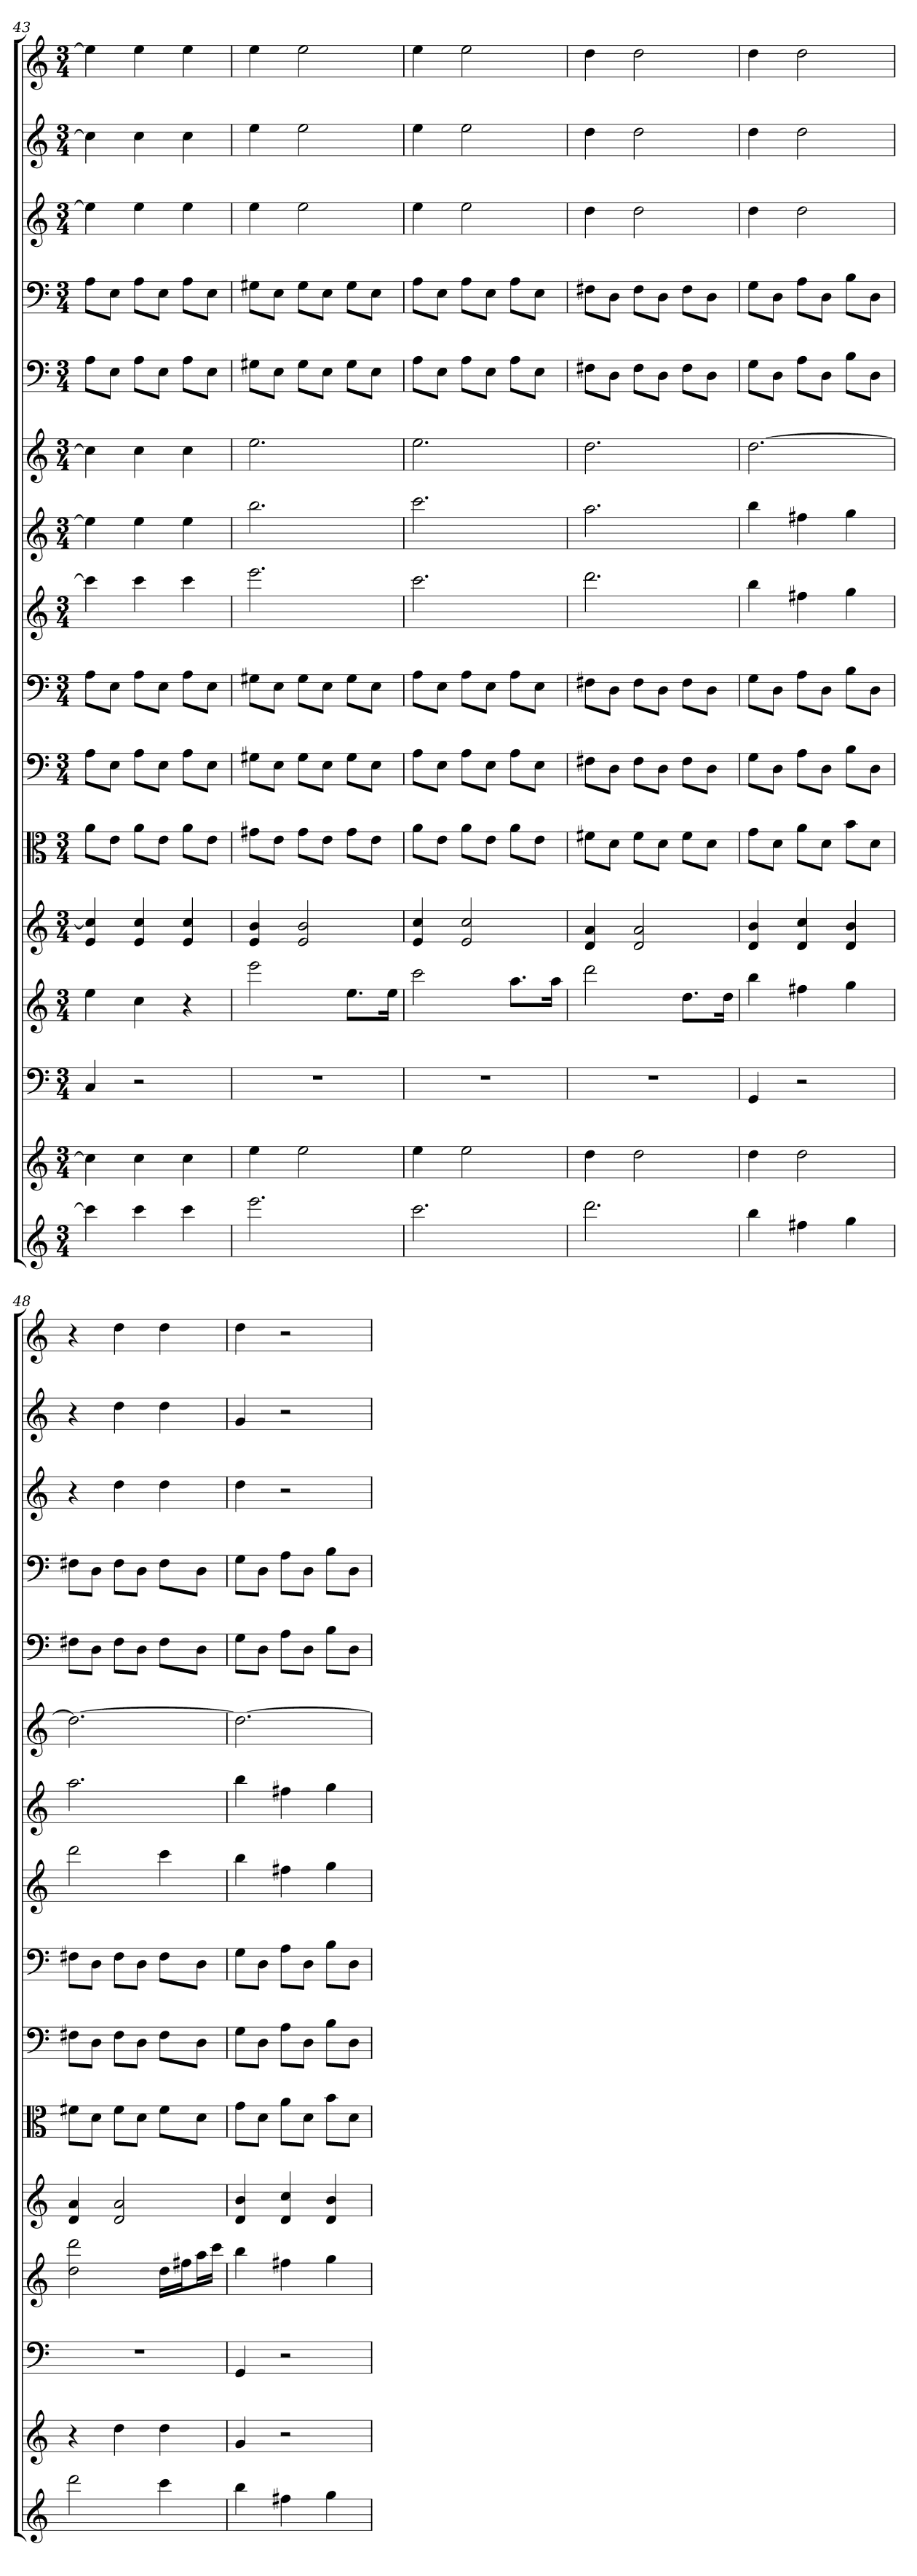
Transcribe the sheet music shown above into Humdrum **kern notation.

**kern	**kern	**kern	**kern	**kern	**kern	**kern	**kern	**kern	**kern	**kern	**kern	**kern	**kern	**kern	**kern
*part16	*part15	*part14	*part13	*part12	*part11	*part10	*part9	*part8	*part7	*part6	*part5	*part4	*part3	*part2	*part1
*staff16	*staff15	*staff14	*staff13	*staff12	*staff11	*staff10	*staff9	*staff8	*staff7	*staff6	*staff5	*staff4	*staff3	*staff2	*staff1
*	*	*clefF4	*	*	*clefC3	*clefF4	*clefF4	*	*	*	*clefF4	*clefF4	*	*	*
*k[]	*k[]	*k[]	*k[]	*k[]	*k[]	*k[]	*k[]	*k[]	*k[]	*k[]	*k[]	*k[]	*k[]	*k[]	*k[]
*C:	*C:	*C:	*C:	*C:	*C:	*C:	*C:	*C:	*C:	*C:	*C:	*C:	*C:	*C:	*C:
*M3/4	*M3/4	*M3/4	*M3/4	*M3/4	*M3/4	*M3/4	*M3/4	*M3/4	*M3/4	*M3/4	*M3/4	*M3/4	*M3/4	*M3/4	*M3/4
=43	=43	=43	=43	=43	=43	=43	=43	=43	=43	=43	=43	=43	=43	=43	=43
4ccc]	4cc]	4C	4ee	4e 4cc]	8a\L	8A\L	8A\L	4ccc]	4ee]	4cc]	8A\L	8A\L	4ee]	4cc]	4ee]
.	.	.	.	.	8e\J	8E\J	8E\J	.	.	.	8E\J	8E\J	.	.	.
4ccc	4cc	2r	4cc	4e 4cc	8a\L	8A\L	8A\L	4ccc	4ee	4cc	8A\L	8A\L	4ee	4cc	4ee
.	.	.	.	.	8e\J	8E\J	8E\J	.	.	.	8E\J	8E\J	.	.	.
4ccc	4cc	.	4r	4e 4cc	8a\L	8A\L	8A\L	4ccc	4ee	4cc	8A\L	8A\L	4ee	4cc	4ee
.	.	.	.	.	8e\J	8E\J	8E\J	.	.	.	8E\J	8E\J	.	.	.
=44	=44	=44	=44	=44	=44	=44	=44	=44	=44	=44	=44	=44	=44	=44	=44
2.eee	4ee	2.r	2eee	4e 4b	8g#X\L	8G#X\L	8G#X\L	2.eee	2.bb	2.ee	8G#X\L	8G#X\L	4ee	4ee	4ee
.	.	.	.	.	8e\J	8E\J	8E\J	.	.	.	8E\J	8E\J	.	.	.
.	2ee	.	.	2e 2b	8g#\L	8G#\L	8G#\L	.	.	.	8G#\L	8G#\L	2ee	2ee	2ee
.	.	.	.	.	8e\J	8E\J	8E\J	.	.	.	8E\J	8E\J	.	.	.
.	.	.	8.eeL	.	8g#\L	8G#\L	8G#\L	.	.	.	8G#\L	8G#\L	.	.	.
.	.	.	.	.	8e\J	8E\J	8E\J	.	.	.	8E\J	8E\J	.	.	.
.	.	.	16eeJk	.	.	.	.	.	.	.	.	.	.	.	.
=45	=45	=45	=45	=45	=45	=45	=45	=45	=45	=45	=45	=45	=45	=45	=45
2.ccc	4ee	2.r	2ccc	4e 4cc	8a\L	8A\L	8A\L	2.ccc	2.ccc	2.ee	8A\L	8A\L	4ee	4ee	4ee
.	.	.	.	.	8e\J	8E\J	8E\J	.	.	.	8E\J	8E\J	.	.	.
.	2ee	.	.	2e 2cc	8a\L	8A\L	8A\L	.	.	.	8A\L	8A\L	2ee	2ee	2ee
.	.	.	.	.	8e\J	8E\J	8E\J	.	.	.	8E\J	8E\J	.	.	.
.	.	.	8.aaL	.	8a\L	8A\L	8A\L	.	.	.	8A\L	8A\L	.	.	.
.	.	.	.	.	8e\J	8E\J	8E\J	.	.	.	8E\J	8E\J	.	.	.
.	.	.	16aaJk	.	.	.	.	.	.	.	.	.	.	.	.
=46	=46	=46	=46	=46	=46	=46	=46	=46	=46	=46	=46	=46	=46	=46	=46
2.ddd	4dd	2.r	2ddd	4d 4a	8f#X\L	8F#X\L	8F#X\L	2.ddd	2.aa	2.dd	8F#X\L	8F#X\L	4dd	4dd	4dd
.	.	.	.	.	8d\J	8D\J	8D\J	.	.	.	8D\J	8D\J	.	.	.
.	2dd	.	.	2d 2a	8f#\L	8F#\L	8F#\L	.	.	.	8F#\L	8F#\L	2dd	2dd	2dd
.	.	.	.	.	8d\J	8D\J	8D\J	.	.	.	8D\J	8D\J	.	.	.
.	.	.	8.ddL	.	8f#\L	8F#\L	8F#\L	.	.	.	8F#\L	8F#\L	.	.	.
.	.	.	.	.	8d\J	8D\J	8D\J	.	.	.	8D\J	8D\J	.	.	.
.	.	.	16ddJk	.	.	.	.	.	.	.	.	.	.	.	.
=47	=47	=47	=47	=47	=47	=47	=47	=47	=47	=47	=47	=47	=47	=47	=47
4bb	4dd	4GG	4bb	4d 4b	8g\L	8G\L	8G\L	4bb	4bb	[2.dd	8G\L	8G\L	4dd	4dd	4dd
.	.	.	.	.	8d\J	8D\J	8D\J	.	.	.	8D\J	8D\J	.	.	.
4ff#X	2dd	2r	4ff#X	4d 4cc	8a\L	8A\L	8A\L	4ff#X	4ff#X	.	8A\L	8A\L	2dd	2dd	2dd
.	.	.	.	.	8d\J	8D\J	8D\J	.	.	.	8D\J	8D\J	.	.	.
4gg	.	.	4gg	4d 4b	8b\L	8B\L	8B\L	4gg	4gg	.	8B\L	8B\L	.	.	.
.	.	.	.	.	8d\J	8D\J	8D\J	.	.	.	8D\J	8D\J	.	.	.
=48	=48	=48	=48	=48	=48	=48	=48	=48	=48	=48	=48	=48	=48	=48	=48
2ddd	4r	2.r	2dd 2ddd	4d 4a	8f#X\L	8F#X\L	8F#X\L	2ddd	2.aa	2.dd_	8F#X\L	8F#X\L	4r	4r	4r
.	.	.	.	.	8d\J	8D\J	8D\J	.	.	.	8D\J	8D\J	.	.	.
.	4dd	.	.	2d 2a	8f#\L	8F#\L	8F#\L	.	.	.	8F#\L	8F#\L	4dd	4dd	4dd
.	.	.	.	.	8d\J	8D\J	8D\J	.	.	.	8D\J	8D\J	.	.	.
4ccc	4dd	.	16ddLL	.	8f#\L	8F#\L	8F#\L	4ccc	.	.	8F#\L	8F#\L	4dd	4dd	4dd
.	.	.	16ff#XJ	.	.	.	.	.	.	.	.	.	.	.	.
.	.	.	16aaL	.	8d\J	8D\J	8D\J	.	.	.	8D\J	8D\J	.	.	.
.	.	.	16cccJJ	.	.	.	.	.	.	.	.	.	.	.	.
=49	=49	=49	=49	=49	=49	=49	=49	=49	=49	=49	=49	=49	=49	=49	=49
4bb	4g	4GG	4bb	4d 4b	8g\L	8G\L	8G\L	4bb	4bb	2.dd_	8G\L	8G\L	4dd	4g	4dd
.	.	.	.	.	8d\J	8D\J	8D\J	.	.	.	8D\J	8D\J	.	.	.
4ff#X	2r	2r	4ff#X	4d 4cc	8a\L	8A\L	8A\L	4ff#X	4ff#X	.	8A\L	8A\L	2r	2r	2r
.	.	.	.	.	8d\J	8D\J	8D\J	.	.	.	8D\J	8D\J	.	.	.
4gg	.	.	4gg	4d 4b	8b\L	8B\L	8B\L	4gg	4gg	.	8B\L	8B\L	.	.	.
.	.	.	.	.	8d\J	8D\J	8D\J	.	.	.	8D\J	8D\J	.	.	.
=	=	=	=	=	=	=	=	=	=	=	=	=	=	=	=
*-	*-	*-	*-	*-	*-	*-	*-	*-	*-	*-	*-	*-	*-	*-	*-
